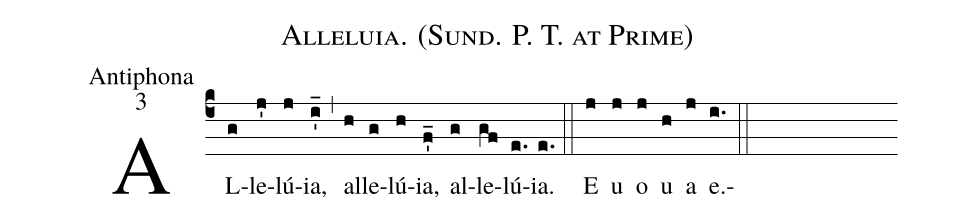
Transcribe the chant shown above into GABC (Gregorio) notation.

name:Alleluia. (Sund. P. T. at Prime);
office-part:Antiphona;
mode:3;
%%
(c4) AL(g)le(j')lú(j)ia,(i_') (,) al(h)le(g)lú(h)ia,(f_') al(g)le(gf)lú(e.)ia.(e.) (::)
<eu> E(j) u(j) o(j) u(h) a(j) e.(i.)</eu> (::)
